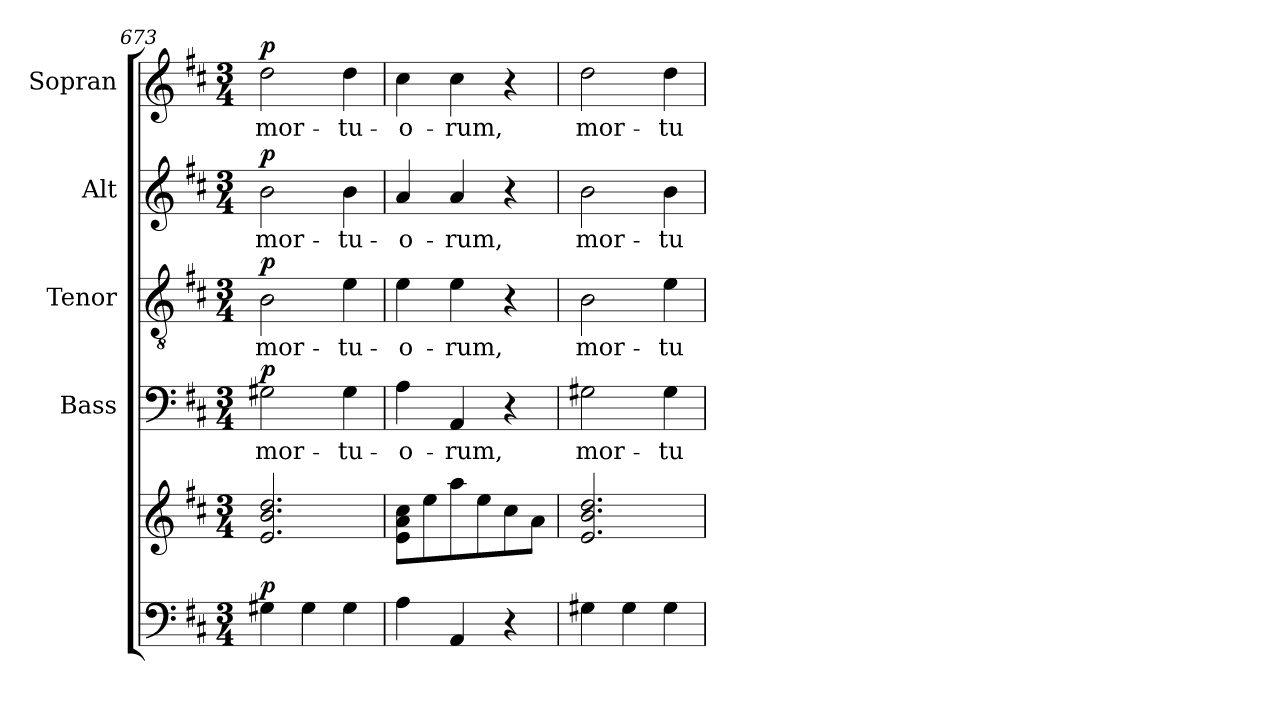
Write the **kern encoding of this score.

**kern	**kern	**dynam	**kern	**text	**dynam	**kern	**text	**dynam	**kern	**text	**dynam	**kern	**text	**dynam
*part5	*part5	*part5	*part4	*part4	*part4	*part3	*part3	*part3	*part2	*part2	*part2	*part1	*part1	*part1
*staff6	*staff5	*staff5/6	*staff4	*staff4	*staff4	*staff3	*staff3	*staff3	*staff2	*staff2	*staff2	*staff1	*staff1	*staff1
*	*	*	*I"Bass	*	*	*I"Tenor	*	*	*I"Alt	*	*	*I"Sopran	*	*
*	*	*	*I'B.	*	*	*I'T.	*	*	*I'A.	*	*	*I'S.	*	*
*clefF4	*clefG2	*	*clefF4	*	*	*clefGv2	*	*	*clefG2	*	*	*clefG2	*	*
*k[f#c#]	*k[f#c#]	*	*k[f#c#]	*	*	*k[f#c#]	*	*	*k[f#c#]	*	*	*k[f#c#]	*	*
*D:	*D:	*	*D:	*	*	*D:	*	*	*D:	*	*	*D:	*	*
*M3/4	*M3/4	*	*M3/4	*	*	*M3/4	*	*	*M3/4	*	*	*M3/4	*	*
=673	=673	=673	=673	=673	=673	=673	=673	=673	=673	=673	=673	=673	=673	=673
!	!	!LO:DY:a=2	!	!LO:LY:b	!LO:DY:a	!	!LO:LY:b	!LO:DY:a	!	!LO:LY:b	!LO:DY:a	!	!LO:LY:b	!LO:DY:a
4G#X\	2.e/ 2.b/ 2.dd/	p	2G#X\	mor-	p	2B\	mor-	p	2b\	mor-	p	2dd\	mor-	p
4G#\	.	.	.	.	.	.	.	.	.	.	.	.	.	.
!	!	!	!	!LO:LY:b	!	!	!LO:LY:b	!	!	!LO:LY:b	!	!	!LO:LY:b	!
4G#\	.	.	4G#\	-tu-	.	4e\	-tu-	.	4b\	-tu-	.	4dd\	-tu-	.
=674	=674	=674	=674	=674	=674	=674	=674	=674	=674	=674	=674	=674	=674	=674
!	!	!	!	!LO:LY:b	!	!	!LO:LY:b	!	!	!LO:LY:b	!	!	!LO:LY:b	!
4A\	8e\ 8a\ 8cc#\L	.	4A\	-o-	.	4e\	-o-	.	4a/	-o-	.	4cc#\	-o-	.
.	8ee\	.	.	.	.	.	.	.	.	.	.	.	.	.
!	!	!	!	!LO:LY:b	!	!	!LO:LY:b	!	!	!LO:LY:b	!	!	!LO:LY:b	!
4AA/	8aa\	.	4AA/	-rum,	.	4e\	-rum,	.	4a/	-rum,	.	4cc#\	-rum,	.
.	8ee\	.	.	.	.	.	.	.	.	.	.	.	.	.
4r	8cc#\	.	4r	.	.	4r	.	.	4r	.	.	4r	.	.
.	8a\J	.	.	.	.	.	.	.	.	.	.	.	.	.
=675	=675	=675	=675	=675	=675	=675	=675	=675	=675	=675	=675	=675	=675	=675
!	!	!	!	!LO:LY:b	!	!	!LO:LY:b	!	!	!LO:LY:b	!	!	!LO:LY:b	!
4G#X\	2.e/ 2.b/ 2.dd/	.	2G#X\	mor-	.	2B\	mor-	.	2b\	mor-	.	2dd\	mor-	.
4G#\	.	.	.	.	.	.	.	.	.	.	.	.	.	.
!	!	!	!	!LO:LY:b	!	!	!LO:LY:b	!	!	!LO:LY:b	!	!	!LO:LY:b	!
4G#\	.	.	4G#\	-tu-	.	4e\	-tu-	.	4b\	-tu-	.	4dd\	-tu-	.
=	=	=	=	=	=	=	=	=	=	=	=	=	=	=
*-	*-	*-	*-	*-	*-	*-	*-	*-	*-	*-	*-	*-	*-	*-
